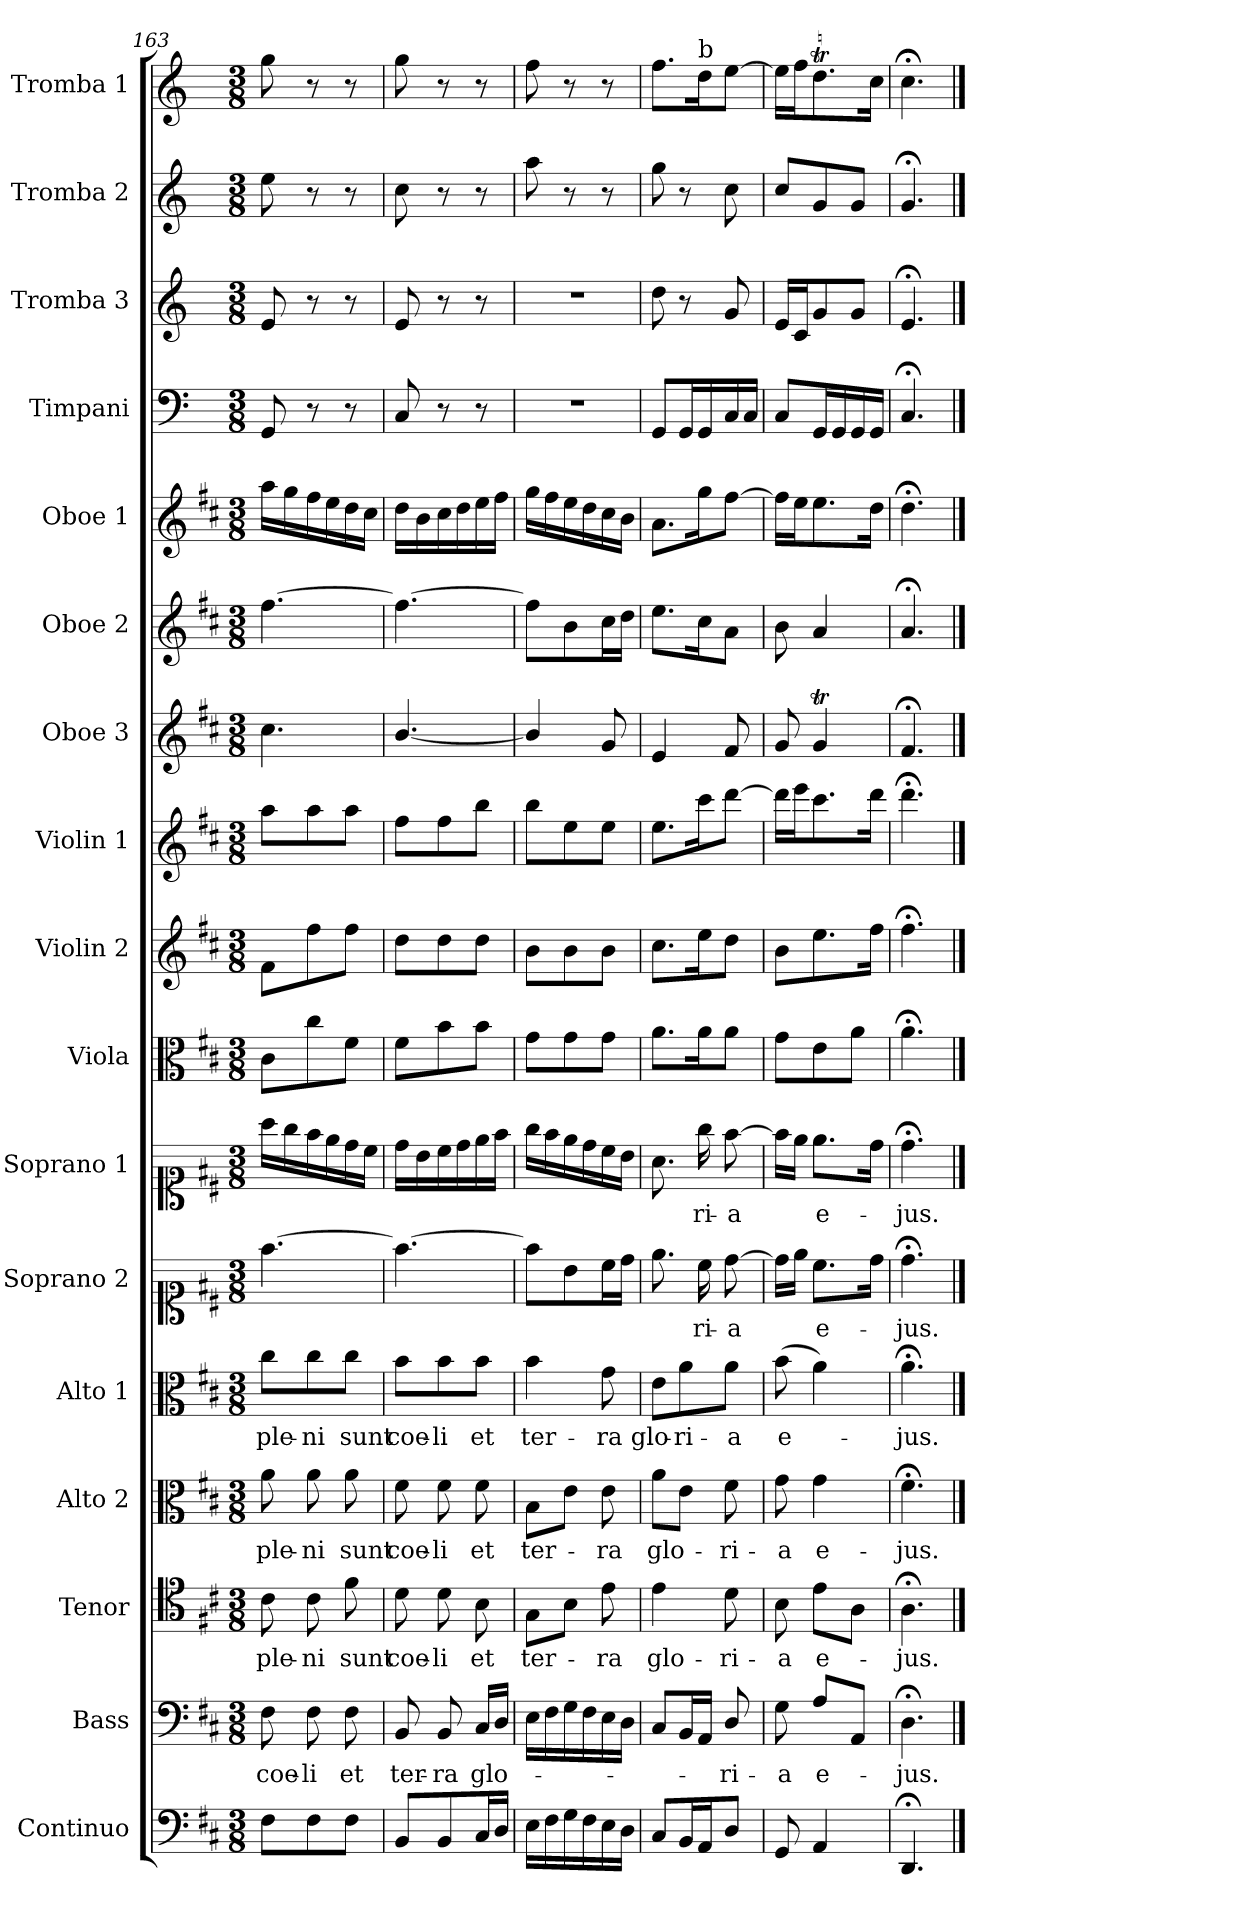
**kern	**kern	**text	**kern	**text	**kern	**text	**kern	**text	**kern	**text	**kern	**text	**kern	**kern	**kern	**kern	**kern	**kern	**kern	**kern	**kern	**kern
*part17	*part16	*part16	*part15	*part15	*part14	*part14	*part13	*part13	*part12	*part12	*part11	*part11	*part10	*part9	*part8	*part7	*part6	*part5	*part4	*part3	*part2	*part1
*staff17	*staff16	*staff16	*staff15	*staff15	*staff14	*staff14	*staff13	*staff13	*staff12	*staff12	*staff11	*staff11	*staff10	*staff9	*staff8	*staff7	*staff6	*staff5	*staff4	*staff3	*staff2	*staff1
*I"Continuo	*I"Bass	*	*I"Tenor	*	*I"Alto 2	*	*I"Alto 1	*	*I"Soprano 2	*	*I"Soprano 1	*	*I"Viola	*I"Violin 2	*I"Violin 1	*I"Oboe 3	*I"Oboe 2	*I"Oboe 1	*I"Timpani	*I"Tromba 3	*I"Tromba 2	*I"Tromba 1
*I'Cont	*I'B	*	*I'T	*	*I'A 2	*	*I'A 1	*	*I'S 2	*	*I'S 1	*	*I'Vla	*I'Vln 2	*I'Vln 1	*I'Ob 3	*I'Ob 2	*I'Ob 1	*I'Timp	*I'Tr 3	*I'Tr 2	*I'Tr 1
*clefF4	*clefF4	*	*clefC4	*	*clefC3	*	*clefC3	*	*clefC1	*	*clefC1	*	*clefC3	*clefG2	*clefG2	*clefG2	*clefG2	*clefG2	*clefF4	*clefG2	*clefG2	*clefG2
*	*	*	*	*	*	*	*	*	*	*	*	*	*	*	*	*	*	*	*ITrd-1c-2	*ITrd-1c-2	*ITrd-1c-2	*ITrd-1c-2
*k[f#c#]	*k[f#c#]	*	*k[f#c#]	*	*k[f#c#]	*	*k[f#c#]	*	*k[f#c#]	*	*k[f#c#]	*	*k[f#c#]	*k[f#c#]	*k[f#c#]	*k[f#c#]	*k[f#c#]	*k[f#c#]	*k[f#c#]	*k[f#c#]	*k[f#c#]	*k[f#c#]
*M3/8	*M3/8	*	*M3/8	*	*M3/8	*	*M3/8	*	*M3/8	*	*M3/8	*	*M3/8	*M3/8	*M3/8	*M3/8	*M3/8	*M3/8	*M3/8	*M3/8	*M3/8	*M3/8
=163	=163	=163	=163	=163	=163	=163	=163	=163	=163	=163	=163	=163	=163	=163	=163	=163	=163	=163	=163	=163	=163	=163
!	!	!LO:LY:b	!	!LO:LY:b	!	!LO:LY:b	!	!LO:LY:b	!	!	!	!	!	!	!	!	!	!	!	!	!	!
8F#\L	8F#\	coe-	8c#\	ple-	8a\	ple-	8cc#\L	ple-	[4.ff#\	.	16aa\LL	.	8c#\L	8f#\L	8aa\L	4.cc#\	[4.ff#\	16aa\LL	8AA/	8f#/	8ff#\	8aa\
.	.	.	.	.	.	.	.	.	.	.	16gg\	.	.	.	.	.	.	16gg\	.	.	.	.
!	!	!LO:LY:b	!	!LO:LY:b	!	!LO:LY:b	!	!LO:LY:b	!	!	!	!	!	!	!	!	!	!	!	!	!	!
8F#\	8F#\	-li	8c#\	-ni	8a\	-ni	8cc#\	-ni	.	.	16ff#\	.	8cc#\	8ff#\	8aa\	.	.	16ff#\	8r	8r	8r	8r
.	.	.	.	.	.	.	.	.	.	.	16ee\	.	.	.	.	.	.	16ee\	.	.	.	.
!	!	!LO:LY:b	!	!LO:LY:b	!	!LO:LY:b	!	!LO:LY:b	!	!	!	!	!	!	!	!	!	!	!	!	!	!
8F#\J	8F#\	et	8f#\	sunt	8a\	sunt	8cc#\J	sunt	.	.	16dd\	.	8f#\J	8ff#\J	8aa\J	.	.	16dd\	8r	8r	8r	8r
.	.	.	.	.	.	.	.	.	.	.	16cc#\JJ	.	.	.	.	.	.	16cc#\JJ	.	.	.	.
=164	=164	=164	=164	=164	=164	=164	=164	=164	=164	=164	=164	=164	=164	=164	=164	=164	=164	=164	=164	=164	=164	=164
!	!	!LO:LY:b	!	!LO:LY:b	!	!LO:LY:b	!	!LO:LY:b	!	!	!	!	!	!	!	!	!	!	!	!	!	!
8BB/L	8BB/	ter-	8d\	coe-	8f#\	coe-	8b\L	coe-	4.ff#\_	.	16dd\LL	.	8f#\L	8dd\L	8ff#\L	[4.b/	4.ff#\_	16dd\LL	8D/	8f#/	8dd\	8aa\
.	.	.	.	.	.	.	.	.	.	.	16b\	.	.	.	.	.	.	16b\	.	.	.	.
!	!	!LO:LY:b	!	!LO:LY:b	!	!LO:LY:b	!	!LO:LY:b	!	!	!	!	!	!	!	!	!	!	!	!	!	!
8BB/	8BB/	-ra	8d\	-li	8f#\	-li	8b\	-li	.	.	16cc#\	.	8b\	8dd\	8ff#\	.	.	16cc#\	8r	8r	8r	8r
.	.	.	.	.	.	.	.	.	.	.	16dd\	.	.	.	.	.	.	16dd\	.	.	.	.
!	!	!LO:LY:b	!	!LO:LY:b	!	!LO:LY:b	!	!LO:LY:b	!	!	!	!	!	!	!	!	!	!	!	!	!	!
16C#/L	16C#/LL	glo-	8B\	et	8f#\	et	8b\J	et	.	.	16ee\	.	8b\J	8dd\J	8bb\J	.	.	16ee\	8r	8r	8r	8r
16D/JJ	16D/JJ	.	.	.	.	.	.	.	.	.	16ff#\JJ	.	.	.	.	.	.	16ff#\JJ	.	.	.	.
=165	=165	=165	=165	=165	=165	=165	=165	=165	=165	=165	=165	=165	=165	=165	=165	=165	=165	=165	=165	=165	=165	=165
!	!	!	!	!LO:LY:b	!	!LO:LY:b	!	!LO:LY:b	!	!	!	!	!	!	!	!	!	!	!	!	!	!
16E\LL	16E\LL	.	8G\L	ter-	8B\L	ter-	4b\	ter-	8ff#\L]	.	16gg\LL	.	8g\L	8b\L	8bb\L	4b/]	8ff#\L]	16gg\LL	4.r	4.r	8bb\	8gg\
16F#\	16F#\	.	.	.	.	.	.	.	.	.	16ff#\	.	.	.	.	.	.	16ff#\	.	.	.	.
16G\	16G\	.	8B\J	.	8e\J	.	.	.	8b\	.	16ee\	.	8g\	8b\	8ee\	.	8b\	16ee\	.	.	8r	8r
16F#\	16F#\	.	.	.	.	.	.	.	.	.	16dd\	.	.	.	.	.	.	16dd\	.	.	.	.
!	!	!	!	!LO:LY:b	!	!LO:LY:b	!	!LO:LY:b	!	!	!	!	!	!	!	!	!	!	!	!	!	!
16E\	16E\	.	8e\	-ra	8e\	-ra	8g\	-ra	16cc#\L	.	16cc#\	.	8g\J	8b\J	8ee\J	8g/	16cc#\L	16cc#\	.	.	8r	8r
16D\JJ	16D\JJ	.	.	.	.	.	.	.	16dd\JJ	.	16b\JJ	.	.	.	.	.	16dd\JJ	16b\JJ	.	.	.	.
=166	=166	=166	=166	=166	=166	=166	=166	=166	=166	=166	=166	=166	=166	=166	=166	=166	=166	=166	=166	=166	=166	=166
!	!	!	!	!LO:LY:b	!	!LO:LY:b	!	!LO:LY:b	!	!	!	!	!	!	!	!	!	!	!	!	!	!
8C#/L	8C#/L	.	4e\	glo-	8a\L	glo-	8e\L	glo-	8.ee\	.	8.a\	.	8.a\L	8.cc#\L	8.ee\L	4e/	8.ee\L	8.a\L	8AA/L	8ee\	8aa\	8.gg\L
!	!	!	!	!	!	!	!	!LO:LY:b	!	!	!	!	!	!	!	!	!	!	!	!	!	!
16BB/L	16BB/L	.	.	.	8e\J	.	8a\	-ri-	.	.	.	.	.	.	.	.	.	.	16AA/L	8r	8r	.
!	!	!	!	!	!	!	!	!	!	!	!	!	!	!	!	!	!	!	!	!	!	!LO:TX:a:t=b
!	!	!	!	!	!	!	!	!	!	!LO:LY:b	!	!LO:LY:b	!	!	!	!	!	!	!	!	!	!
16AA/J	16AA/JJ	.	.	.	.	.	.	.	16cc#\	-ri-	16gg\	-ri-	16a\K	16ee\K	16ccc#\K	.	16cc#\K	16gg\K	16AA/	.	.	16ee\K
!	!	!LO:LY:b	!	!LO:LY:b	!	!LO:LY:b	!	!LO:LY:b	!	!LO:LY:b	!	!LO:LY:b	!	!	!	!	!	!	!	!	!	!
8D/J	8D/	ri-	8d\	-ri-	8f#\	-ri-	8a\J	-a	[8dd\	-a	[8ff#\	-a	8a\J	8dd\J	[8ddd\J	8f#/	8a\J	[8ff#\J	16D/	8a/	8dd\	[8ff#\J
.	.	.	.	.	.	.	.	.	.	.	.	.	.	.	.	.	.	.	16D/JJ	.	.	.
=167	=167	=167	=167	=167	=167	=167	=167	=167	=167	=167	=167	=167	=167	=167	=167	=167	=167	=167	=167	=167	=167	=167
!	!	!LO:LY:b	!	!LO:LY:b	!	!LO:LY:b	!	!LO:LY:b	!	!	!	!	!	!	!	!	!	!	!	!	!	!
8GG/	8G\	-a	8B\	-a	8g\	-a	(8b\	e-	16dd\LL]	.	16ff#\LL]	.	8g\L	8b\L	16ddd\LL]	8g/	8b\	16ff#\LL]	8D/L	16f#/LL	8dd/L	16ff#\LL]
.	.	.	.	.	.	.	.	.	16ee\JJ	.	16ee\JJ	.	.	.	16eee\J	.	.	16ee\J	.	16d/J	.	16gg\J
!	!	!LO:LY:b	!	!LO:LY:b	!	!LO:LY:b	!	!	!	!LO:LY:b	!	!LO:LY:b	!	!	!	!	!	!	!	!	!	!
4AA/	8A\L	e-	8e\L	e-	4g\	e-	4a\)	.	8.cc#\L	e-	8.ee\L	e-	8e\	8.ee\	8.ccc#\	4gT/	4a/	8.ee\	16AA/L	8a/	8a/	8.eet\
.	.	.	.	.	.	.	.	.	.	.	.	.	.	.	.	.	.	.	16AA/	.	.	.
.	8AA/J	.	8A\J	.	.	.	.	.	.	.	.	.	8a\J	.	.	.	.	.	16AA/	8a/J	8a/J	.
.	.	.	.	.	.	.	.	.	16dd\Jk	.	16dd\Jk	.	.	16ff#\Jk	16ddd\Jk	.	.	16dd\Jk	16AA/JJ	.	.	16dd\Jk
=168	=168	=168	=168	=168	=168	=168	=168	=168	=168	=168	=168	=168	=168	=168	=168	=168	=168	=168	=168	=168	=168	=168
!	!	!LO:LY:b	!	!LO:LY:b	!	!LO:LY:b	!	!LO:LY:b	!	!LO:LY:b	!	!LO:LY:b	!	!	!	!	!	!	!	!	!	!
4.DD;</	4.D;<\	-jus.	4.A;<\	-jus.	4.f#;<\	-jus.	4.a;<\	-jus.	4.dd;<\	-jus.	4.dd;<\	-jus.	4.a;<\	4.ff#;<\	4.ddd;<\	4.f#;</	4.a;</	4.dd;<\	4.D;</	4.f#;</	4.a;</	4.dd;<\
==	==	==	==	==	==	==	==	==	==	==	==	==	==	==	==	==	==	==	==	==	==	==
*-	*-	*-	*-	*-	*-	*-	*-	*-	*-	*-	*-	*-	*-	*-	*-	*-	*-	*-	*-	*-	*-	*-
